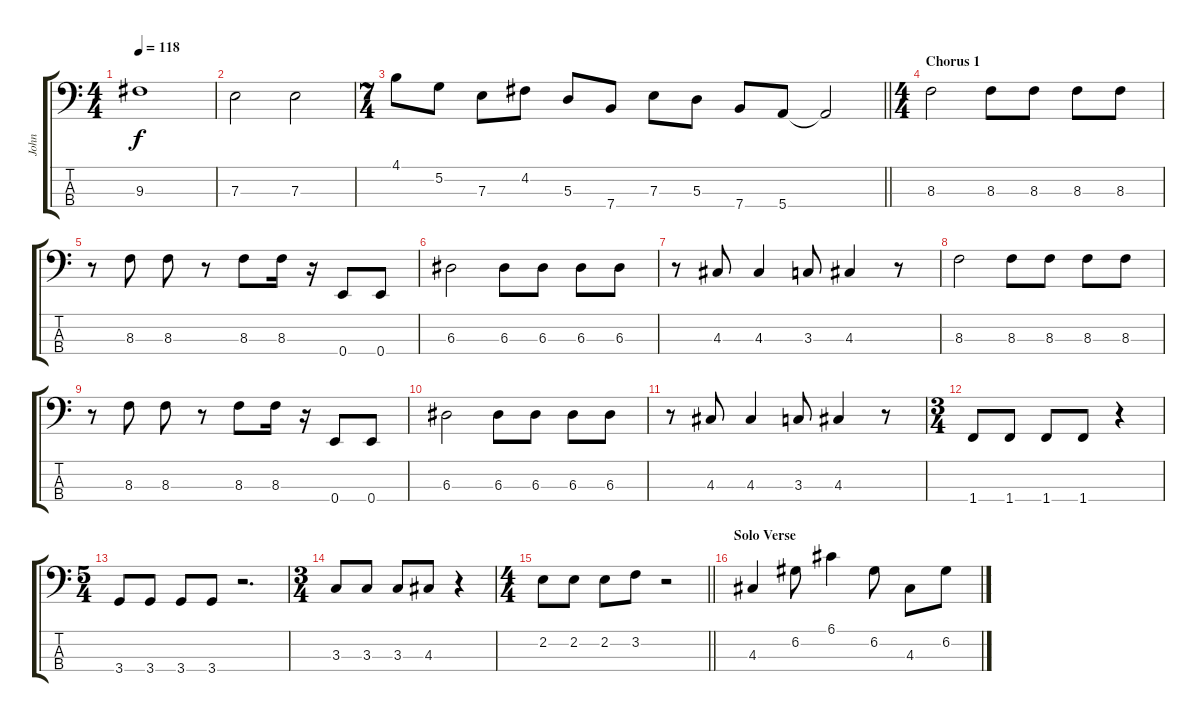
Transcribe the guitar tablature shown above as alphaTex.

\track ("John" "John") {instrument electricbassfinger}
\staff {score tabs}
\tuning (G2 D2 A1 E1) {hide}
\ts (4 4)
\tempo 118
\clef f4
\ks c
9.3.1{dy f} |
7.3.2 7.3.2 |
\ts (7 4)
\barLineRight lightlight
4.1.8 5.2.8 7.3.8 4.2.8 5.3.8 7.4.8 7.3.8 5.3.8 7.4.8 5.4.8 5.4{t}.2 |
\ts (4 4)
\section ("" "Chorus 1")
8.3.2 8.3.8 8.3.8 8.3.8 8.3.8 |
r.8 8.3.8 8.3.8 r.8 8.3.8 8.3.16 r.16 0.4.8 0.4.8 |
6.3.2 6.3.8 6.3.8 6.3.8 6.3.8 |
r.8 4.3.8 4.3.4 3.3.8 4.3.4 r.8 |
8.3.2 8.3.8 8.3.8 8.3.8 8.3.8 |
r.8 8.3.8 8.3.8 r.8 8.3.8 8.3.16 r.16 0.4.8 0.4.8 |
6.3.2 6.3.8 6.3.8 6.3.8 6.3.8 |
r.8 4.3.8 4.3.4 3.3.8 4.3.4 r.8 |
\ts (3 4)
1.4.8 1.4.8 1.4.8 1.4.8 r.4 |
\ts (5 4)
3.4.8 3.4.8 3.4.8 3.4.8 r.2{d} |
\ts (3 4)
3.3.8 3.3.8 3.3.8 4.3.8 r.4 |
\ts (4 4)
\barLineRight lightlight
2.2.8 2.2.8 2.2.8 3.2.8 r.2 |
\section ("" "Solo Verse")
4.3.4 6.2.8 6.1.4 6.2.8 4.3.8 6.2.8
